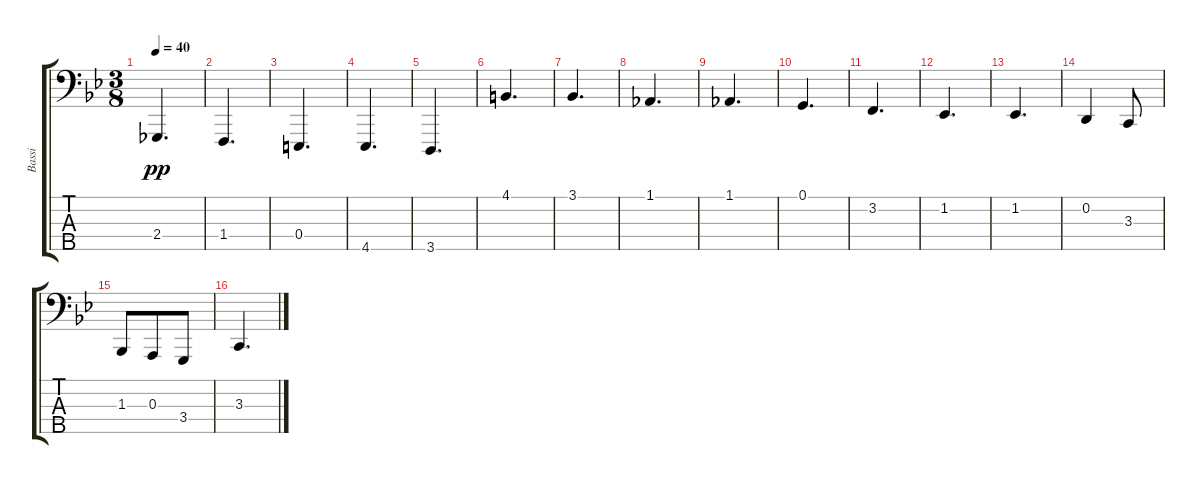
\track ("Bassi" "Bassi") {instrument cello}
\staff {score tabs}
\tuning (G2 D2 A1 E1 B0) {hide}
\ts (3 8)
\tempo 40
\clef f4
\ks bb
2.4.4{d dy pp} |
1.4.4{d} |
0.4.4{d} |
4.5.4{d} |
3.5.4{d} |
4.1.4{d} |
3.1.4{d} |
1.1.4{d} |
1.1.4{d} |
0.1.4{d} |
3.2.4{d} |
1.2.4{d} |
1.2.4{d} |
0.2.4 3.3.8 |
1.3.8 0.3.8 3.4.8 |
3.3.4{d}
